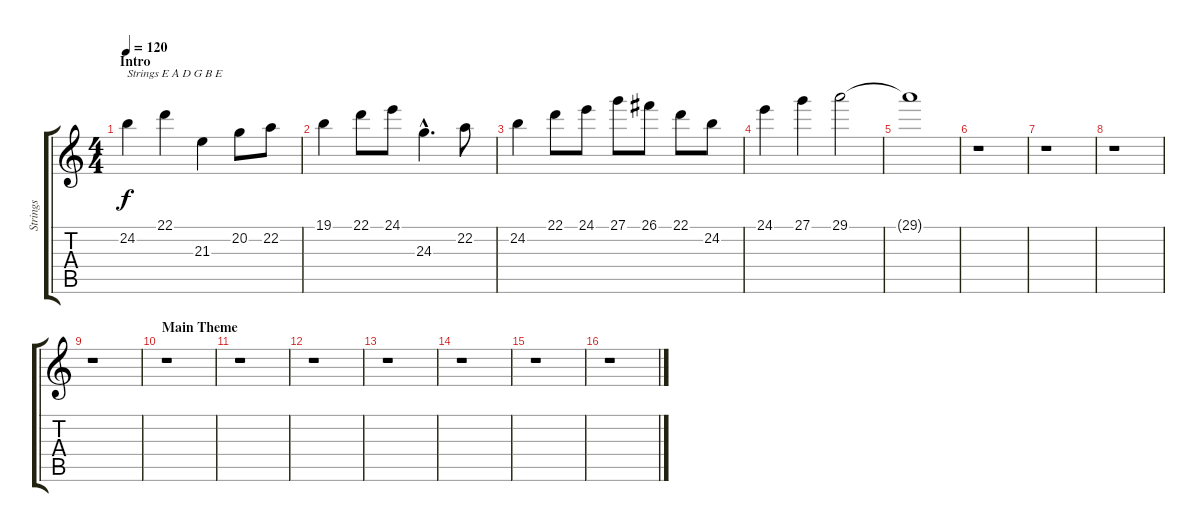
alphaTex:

\track ("Strings" "Strings") {instrument lead7fifths}
\staff {score tabs}
\tuning (E4 B3 G3 D3 A2 E2) {hide}
\ts (4 4)
\section ("" "Intro")
\tempo 120
\clef g2
\ks c
24.2.4{txt "Strings E A D G B E" dy f instrument lead7fifths} 22.1.4 21.3.4 20.2.8 22.2.8 |
19.1.4 22.1.8 24.1.8 24.3{hac}.4{d} 22.2.8 |
24.2.4 22.1.8 24.1.8 27.1.8 26.1.8 22.1.8 24.2.8 |
24.1.4 27.1.4 29.1.2 |
29.1{t}.1 |
r.1 |
r.1 |
r.1 |
r.1 |
\section ("" "Main Theme")
r.1 |
r.1 |
r.1 |
r.1 |
r.1 |
r.1 |
r.1
